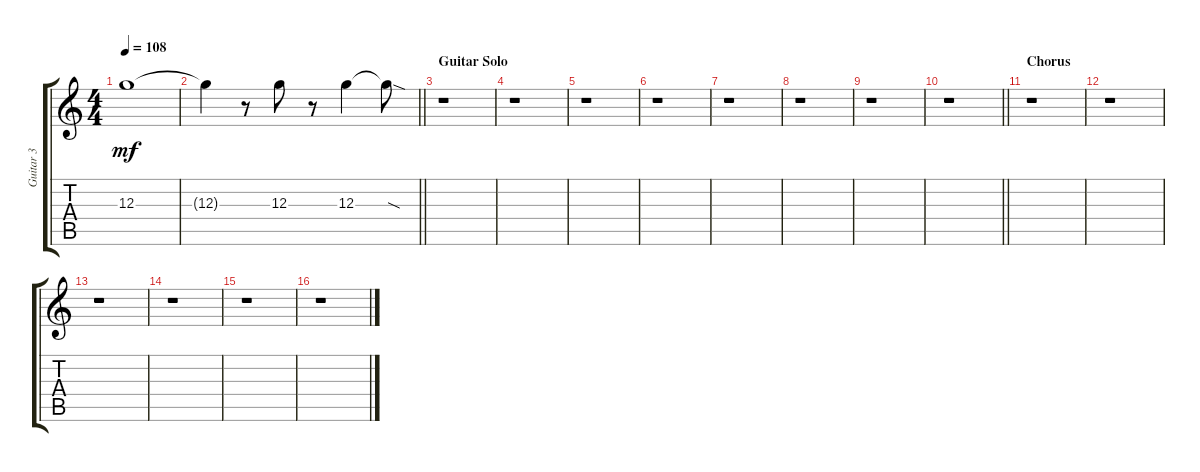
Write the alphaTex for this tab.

\track ("Guitar 3" "Guitar 3") {instrument electricguitarclean}
\staff {score tabs}
\tuning (E4 B3 G3 D3 A2 E2) {hide}
\ts (4 4)
\tempo 108
\clef g2
\ks c
12.3.1{dy mf} |
\barLineRight lightlight
12.3{t}.4 r.8 12.3.8 r.8 12.3.4 12.3{sod t}.8 |
\section ("" "Guitar Solo")
r.1 |
r.1 |
r.1 |
r.1 |
r.1 |
r.1 |
r.1 |
\barLineRight lightlight
r.1 |
\section ("" "Chorus")
r.1 |
r.1 |
r.1 |
r.1 |
r.1 |
r.1
